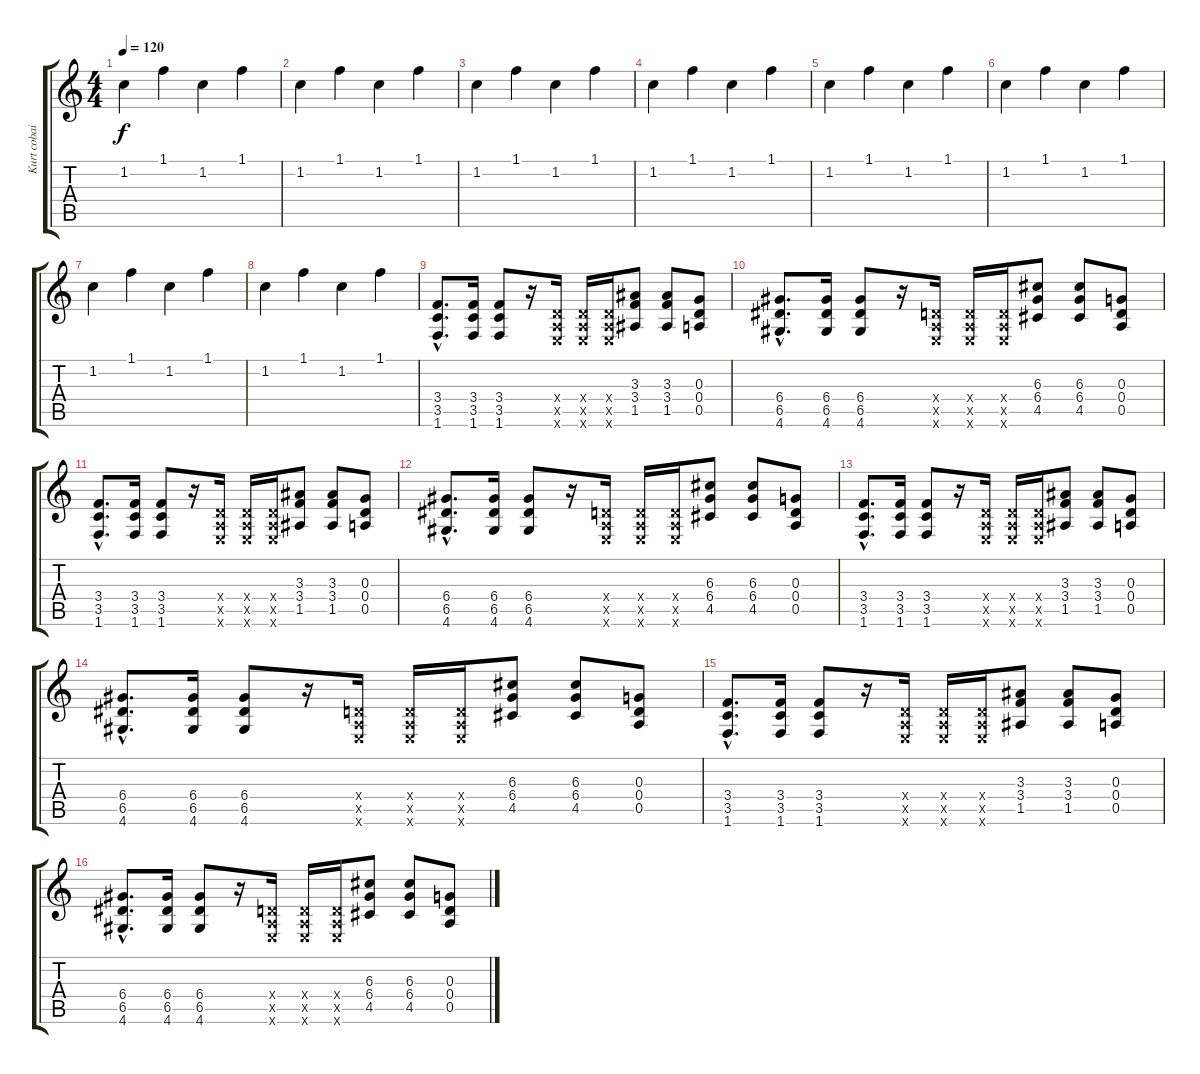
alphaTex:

\track ("Kurt cobain" "Kurt cobai") {instrument electricguitarjazz}
\staff {score tabs}
\tuning (E4 B3 G3 D3 A2 E2) {hide}
\ts (4 4)
\tempo 120
\clef g2
\ks c
1.2.4{dy f instrument electricguitarjazz} 1.1.4 1.2.4 1.1.4 |
1.2.4 1.1.4 1.2.4 1.1.4 |
1.2.4 1.1.4 1.2.4 1.1.4 |
1.2.4 1.1.4 1.2.4 1.1.4 |
1.2.4 1.1.4 1.2.4 1.1.4 |
1.2.4 1.1.4 1.2.4 1.1.4 |
1.2.4 1.1.4 1.2.4 1.1.4 |
1.2.4 1.1.4 1.2.4 1.1.4 |
(3.4{hac} 3.5{hac} 1.6{hac}).8{d instrument distortionguitar} (3.4 3.5 1.6).16 (3.4 3.5 1.6).8 r.16 (0.4{x} 0.5{x} 0.6{x}).16 (0.4{x} 0.5{x} 0.6{x}).16 (0.4{x} 0.5{x} 0.6{x}).16 (3.3 3.4 1.5).8 (3.3 3.4 1.5).8 (0.3 0.4 0.5).8 |
(6.4{hac} 6.5{hac} 4.6{hac}).8{d} (6.4 6.5 4.6).16 (6.4 6.5 4.6).8 r.16 (0.4{x} 0.5{x} 0.6{x}).16 (0.4{x} 0.5{x} 0.6{x}).16 (0.4{x} 0.5{x} 0.6{x}).16 (6.3 6.4 4.5).8 (6.3 6.4 4.5).8 (0.3 0.4 0.5).8 |
(3.4{hac} 3.5{hac} 1.6{hac}).8{d} (3.4 3.5 1.6).16 (3.4 3.5 1.6).8 r.16 (0.4{x} 0.5{x} 0.6{x}).16 (0.4{x} 0.5{x} 0.6{x}).16 (0.4{x} 0.5{x} 0.6{x}).16 (3.3 3.4 1.5).8 (3.3 3.4 1.5).8 (0.3 0.4 0.5).8 |
(6.4{hac} 6.5{hac} 4.6{hac}).8{d} (6.4 6.5 4.6).16 (6.4 6.5 4.6).8 r.16 (0.4{x} 0.5{x} 0.6{x}).16 (0.4{x} 0.5{x} 0.6{x}).16 (0.4{x} 0.5{x} 0.6{x}).16 (6.3 6.4 4.5).8 (6.3 6.4 4.5).8 (0.3 0.4 0.5).8 |
(3.4{hac} 3.5{hac} 1.6{hac}).8{d} (3.4 3.5 1.6).16 (3.4 3.5 1.6).8 r.16 (0.4{x} 0.5{x} 0.6{x}).16 (0.4{x} 0.5{x} 0.6{x}).16 (0.4{x} 0.5{x} 0.6{x}).16 (3.3 3.4 1.5).8 (3.3 3.4 1.5).8 (0.3 0.4 0.5).8 |
(6.4{hac} 6.5{hac} 4.6{hac}).8{d} (6.4 6.5 4.6).16 (6.4 6.5 4.6).8 r.16 (0.4{x} 0.5{x} 0.6{x}).16 (0.4{x} 0.5{x} 0.6{x}).16 (0.4{x} 0.5{x} 0.6{x}).16 (6.3 6.4 4.5).8 (6.3 6.4 4.5).8 (0.3 0.4 0.5).8 |
(3.4{hac} 3.5{hac} 1.6{hac}).8{d} (3.4 3.5 1.6).16 (3.4 3.5 1.6).8 r.16 (0.4{x} 0.5{x} 0.6{x}).16 (0.4{x} 0.5{x} 0.6{x}).16 (0.4{x} 0.5{x} 0.6{x}).16 (3.3 3.4 1.5).8 (3.3 3.4 1.5).8 (0.3 0.4 0.5).8 |
(6.4{hac} 6.5{hac} 4.6{hac}).8{d} (6.4 6.5 4.6).16 (6.4 6.5 4.6).8 r.16 (0.4{x} 0.5{x} 0.6{x}).16 (0.4{x} 0.5{x} 0.6{x}).16 (0.4{x} 0.5{x} 0.6{x}).16 (6.3 6.4 4.5).8 (6.3 6.4 4.5).8 (0.3 0.4 0.5).8
